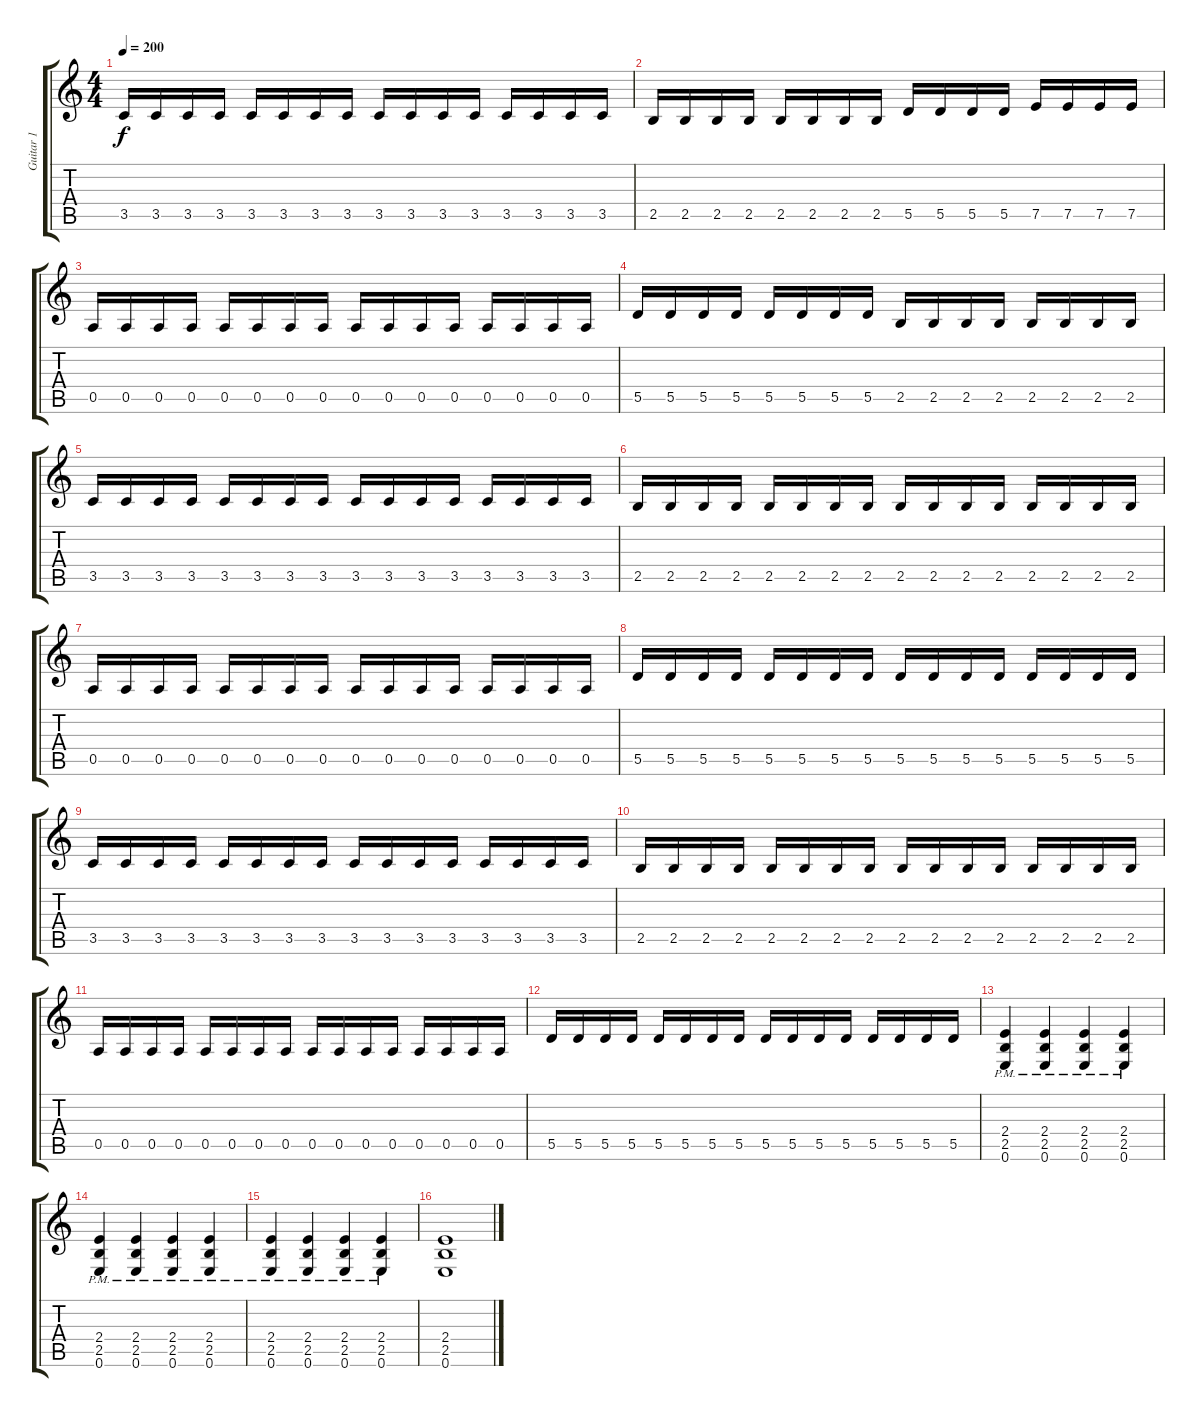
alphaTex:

\track ("Guitar 1" "Guitar 1") {instrument overdrivenguitar}
\staff {score tabs}
\tuning (E4 B3 G3 D3 A2 E2) {hide}
\ts (4 4)
\tempo 200
\clef g2
\ks c
3.5.16{dy f} 3.5.16 3.5.16 3.5.16 3.5.16 3.5.16 3.5.16 3.5.16 3.5.16 3.5.16 3.5.16 3.5.16 3.5.16 3.5.16 3.5.16 3.5.16 |
2.5.16 2.5.16 2.5.16 2.5.16 2.5.16 2.5.16 2.5.16 2.5.16 5.5.16 5.5.16 5.5.16 5.5.16 7.5.16 7.5.16 7.5.16 7.5.16 |
0.5.16 0.5.16 0.5.16 0.5.16 0.5.16 0.5.16 0.5.16 0.5.16 0.5.16 0.5.16 0.5.16 0.5.16 0.5.16 0.5.16 0.5.16 0.5.16 |
5.5.16 5.5.16 5.5.16 5.5.16 5.5.16 5.5.16 5.5.16 5.5.16 2.5.16 2.5.16 2.5.16 2.5.16 2.5.16 2.5.16 2.5.16 2.5.16 |
3.5.16 3.5.16 3.5.16 3.5.16 3.5.16 3.5.16 3.5.16 3.5.16 3.5.16 3.5.16 3.5.16 3.5.16 3.5.16 3.5.16 3.5.16 3.5.16 |
2.5.16 2.5.16 2.5.16 2.5.16 2.5.16 2.5.16 2.5.16 2.5.16 2.5.16 2.5.16 2.5.16 2.5.16 2.5.16 2.5.16 2.5.16 2.5.16 |
0.5.16 0.5.16 0.5.16 0.5.16 0.5.16 0.5.16 0.5.16 0.5.16 0.5.16 0.5.16 0.5.16 0.5.16 0.5.16 0.5.16 0.5.16 0.5.16 |
5.5.16 5.5.16 5.5.16 5.5.16 5.5.16 5.5.16 5.5.16 5.5.16 5.5.16 5.5.16 5.5.16 5.5.16 5.5.16 5.5.16 5.5.16 5.5.16 |
3.5.16 3.5.16 3.5.16 3.5.16 3.5.16 3.5.16 3.5.16 3.5.16 3.5.16 3.5.16 3.5.16 3.5.16 3.5.16 3.5.16 3.5.16 3.5.16 |
2.5.16 2.5.16 2.5.16 2.5.16 2.5.16 2.5.16 2.5.16 2.5.16 2.5.16 2.5.16 2.5.16 2.5.16 2.5.16 2.5.16 2.5.16 2.5.16 |
0.5.16 0.5.16 0.5.16 0.5.16 0.5.16 0.5.16 0.5.16 0.5.16 0.5.16 0.5.16 0.5.16 0.5.16 0.5.16 0.5.16 0.5.16 0.5.16 |
5.5.16 5.5.16 5.5.16 5.5.16 5.5.16 5.5.16 5.5.16 5.5.16 5.5.16 5.5.16 5.5.16 5.5.16 5.5.16 5.5.16 5.5.16 5.5.16 |
(2.4{pm} 2.5 0.6{pm}).4 (2.4 2.5 0.6{pm}).4 (2.4 2.5 0.6{pm}).4 (2.4 2.5 0.6{pm}).4 |
(2.4{pm} 2.5 0.6{pm}).4 (2.4 2.5 0.6{pm}).4 (2.4 2.5 0.6{pm}).4 (2.4 2.5 0.6{pm}).4 |
(2.4 2.5 0.6{pm}).4 (2.4 2.5 0.6{pm}).4 (2.4 2.5 0.6{pm}).4 (2.4 2.5 0.6{pm}).4 |
(2.4 2.5 0.6).1
